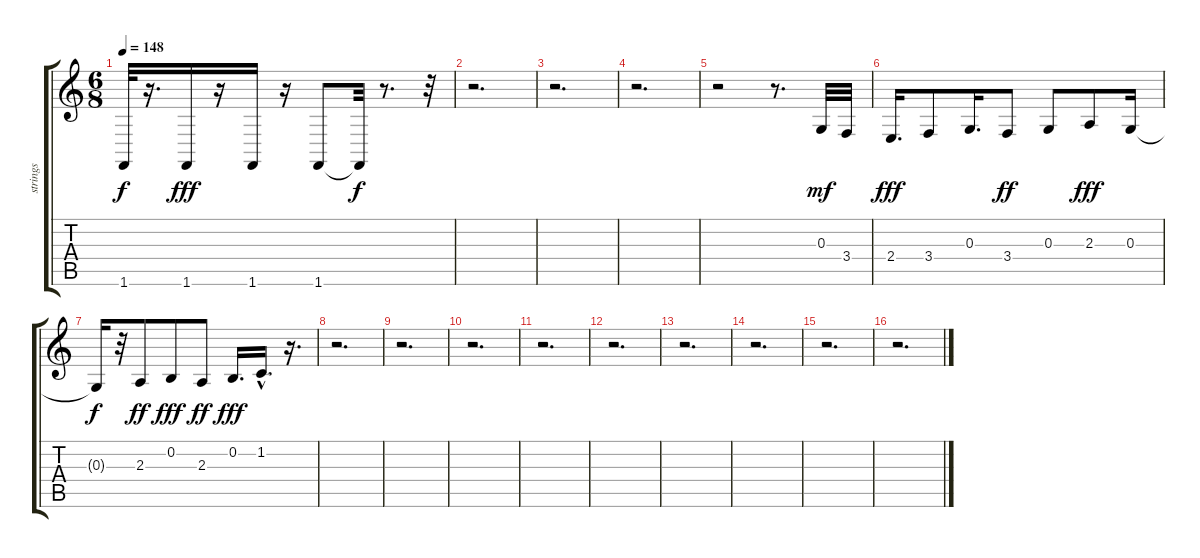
\track ("strings" "strings") {instrument cello}
\staff {score tabs}
\tuning (E4 B3 G3 D3 A2 E2) {hide}
\ts (6 8)
\tempo 148
\clef g2
\ks c
1.6{t}.32{dy f} r.16{d} 1.6.16{dy fff} r.16 1.6.16 r.16 1.6.8 1.6{t}.32{dy f} r.8{d} r.32 |
r.2{d} |
r.2{d} |
r.2{d} |
r.2 r.8{d} 0.3.32{dy mf} 3.4.32 |
2.4.16{d dy fff} 3.4.8 0.3.16{d} 3.4.8{dy ff} 0.3.8 2.3.8{dy fff} 0.3.16 |
0.3{t}.16{dy f} r.32 2.3.8{dy ff} 0.2.8{dy fff} 2.3.8{dy ff} 0.2.16{d dy fff} 1.2{hac}.16{d} r.16{d} |
r.2{d} |
r.2{d} |
r.2{d} |
r.2{d} |
r.2{d} |
r.2{d} |
r.2{d} |
r.2{d} |
r.2{d}
